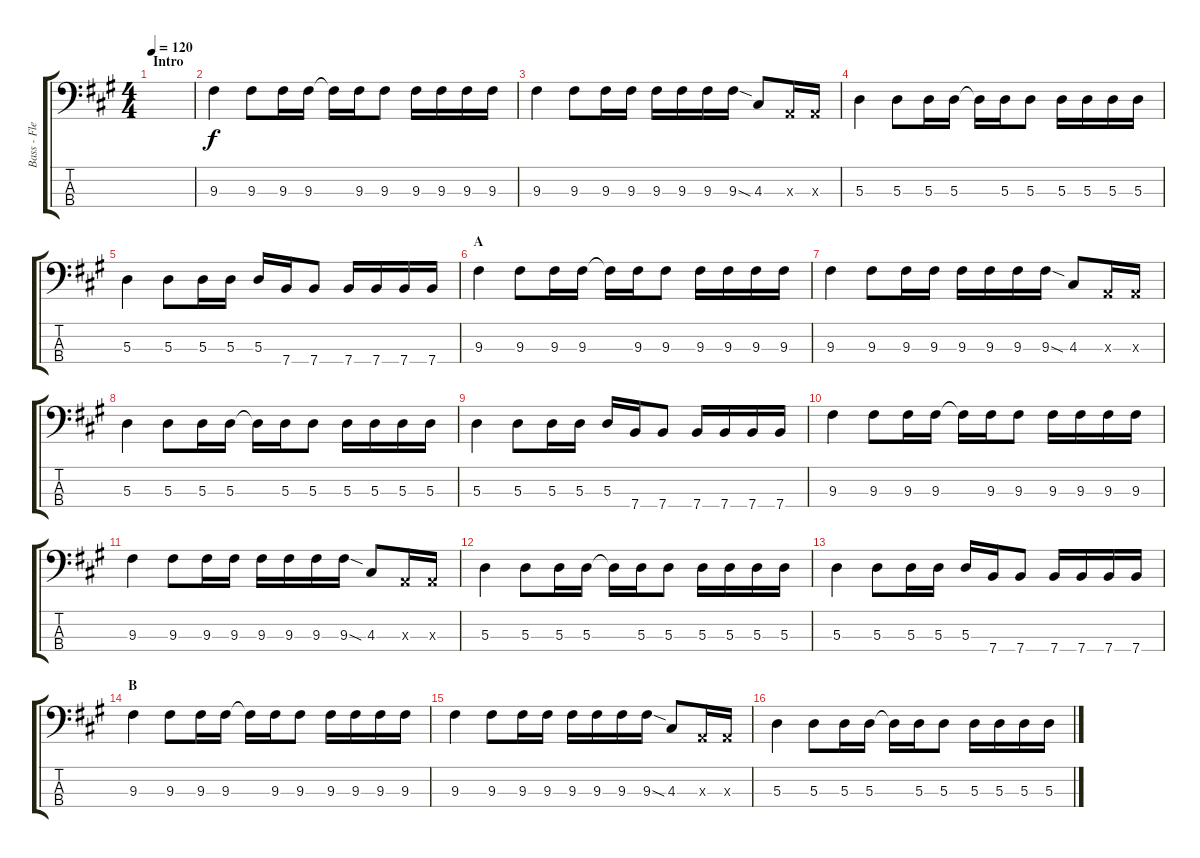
\track ("Bass - Flea" "Bass - Fle") {instrument electricbassfinger}
\staff {score tabs}
\tuning (G2 D2 A1 E1) {hide}
\ts (4 4)
\section ("" "Intro")
\tempo 120
\clef f4
\ks f#minor
|
9.3.4 9.3.8 9.3.16 9.3.16 9.3{t}.16 9.3.16 9.3.8 9.3.16 9.3.16 9.3.16 9.3.16 |
9.3.4 9.3.8 9.3.16 9.3.16 9.3.16 9.3.16 9.3.16 9.3{sod}.16 4.3.8 0.3{x}.16 0.3{x}.16 |
5.3.4 5.3.8 5.3.16 5.3.16 5.3{t}.16 5.3.16 5.3.8 5.3.16 5.3.16 5.3.16 5.3.16 |
5.3.4 5.3.8 5.3.16 5.3.16 5.3.16 7.4.16 7.4.8 7.4.16 7.4.16 7.4.16 7.4.16 |
\section ("" "A")
9.3.4 9.3.8 9.3.16 9.3.16 9.3{t}.16 9.3.16 9.3.8 9.3.16 9.3.16 9.3.16 9.3.16 |
9.3.4 9.3.8 9.3.16 9.3.16 9.3.16 9.3.16 9.3.16 9.3{sod}.16 4.3.8 0.3{x}.16 0.3{x}.16 |
5.3.4 5.3.8 5.3.16 5.3.16 5.3{t}.16 5.3.16 5.3.8 5.3.16 5.3.16 5.3.16 5.3.16 |
5.3.4 5.3.8 5.3.16 5.3.16 5.3.16 7.4.16 7.4.8 7.4.16 7.4.16 7.4.16 7.4.16 |
9.3.4 9.3.8 9.3.16 9.3.16 9.3{t}.16 9.3.16 9.3.8 9.3.16 9.3.16 9.3.16 9.3.16 |
9.3.4 9.3.8 9.3.16 9.3.16 9.3.16 9.3.16 9.3.16 9.3{sod}.16 4.3.8 0.3{x}.16 0.3{x}.16 |
5.3.4 5.3.8 5.3.16 5.3.16 5.3{t}.16 5.3.16 5.3.8 5.3.16 5.3.16 5.3.16 5.3.16 |
5.3.4 5.3.8 5.3.16 5.3.16 5.3.16 7.4.16 7.4.8 7.4.16 7.4.16 7.4.16 7.4.16 |
\section ("" "B")
9.3.4 9.3.8 9.3.16 9.3.16 9.3{t}.16 9.3.16 9.3.8 9.3.16 9.3.16 9.3.16 9.3.16 |
9.3.4 9.3.8 9.3.16 9.3.16 9.3.16 9.3.16 9.3.16 9.3{sod}.16 4.3.8 0.3{x}.16 0.3{x}.16 |
5.3.4 5.3.8 5.3.16 5.3.16 5.3{t}.16 5.3.16 5.3.8 5.3.16 5.3.16 5.3.16 5.3.16
